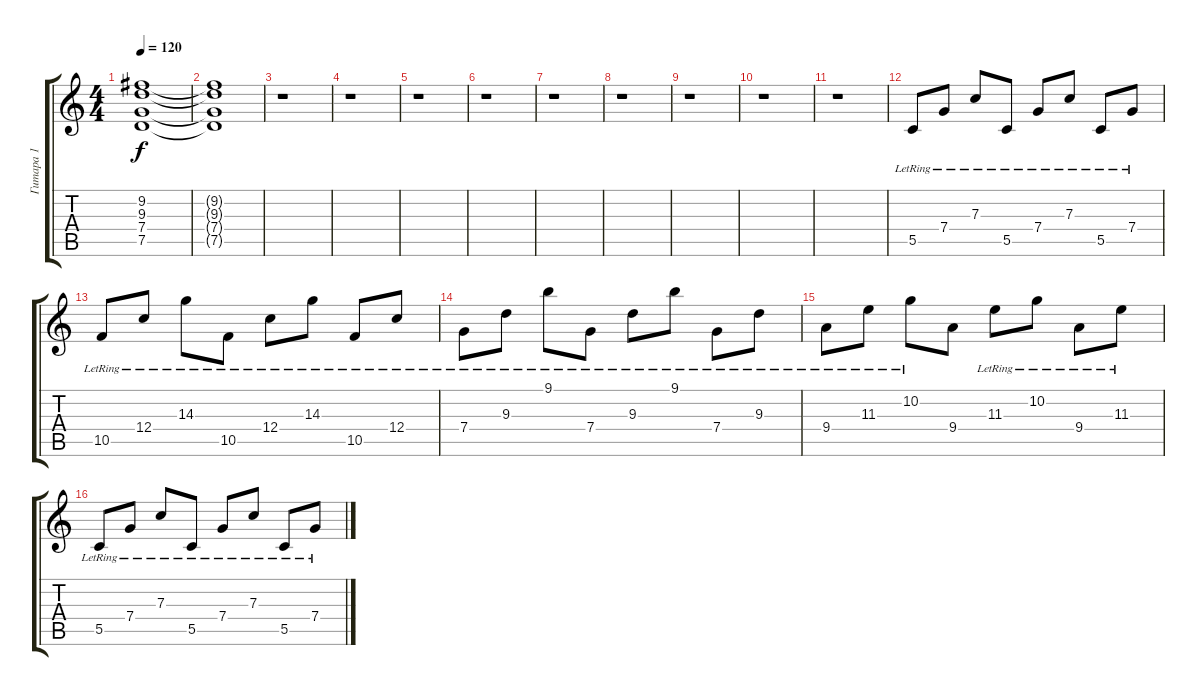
\track ("Гитара 1" "Гитара 1") {instrument overdrivenguitar}
\staff {score tabs}
\tuning (D4 A3 F3 C3 G2 D2) {hide}
\ts (4 4)
\tempo 120
\clef g2
\ks c
(9.2 9.3 7.4 7.5).1{dy f} |
(9.2{t} 9.3{t} 7.4{t} 7.5{t}).1 |
r.1 |
r.1 |
r.1 |
r.1 |
r.1 |
r.1 |
r.1 |
r.1 |
r.1 |
5.5{lr}.8{volume 16 instrument electricguitarclean} 7.4{lr}.8 7.3{lr}.8 5.5{lr}.8 7.4{lr}.8 7.3{lr}.8 5.5{lr}.8 7.4{lr}.8 |
10.5{lr}.8 12.4{lr}.8 14.3{lr}.8 10.5{lr}.8 12.4{lr}.8 14.3{lr}.8 10.5{lr}.8 12.4{lr}.8 |
7.4{lr}.8 9.3{lr}.8 9.1{lr}.8 7.4{lr}.8 9.3{lr}.8 9.1{lr}.8 7.4{lr}.8 9.3{lr}.8 |
9.4{lr}.8 11.3{lr}.8 10.2{lr}.8 9.4.8 11.3{lr}.8 10.2{lr}.8 9.4{lr}.8 11.3{lr}.8 |
5.5{lr}.8 7.4{lr}.8 7.3{lr}.8 5.5{lr}.8 7.4{lr}.8 7.3{lr}.8 5.5{lr}.8 7.4{lr}.8
